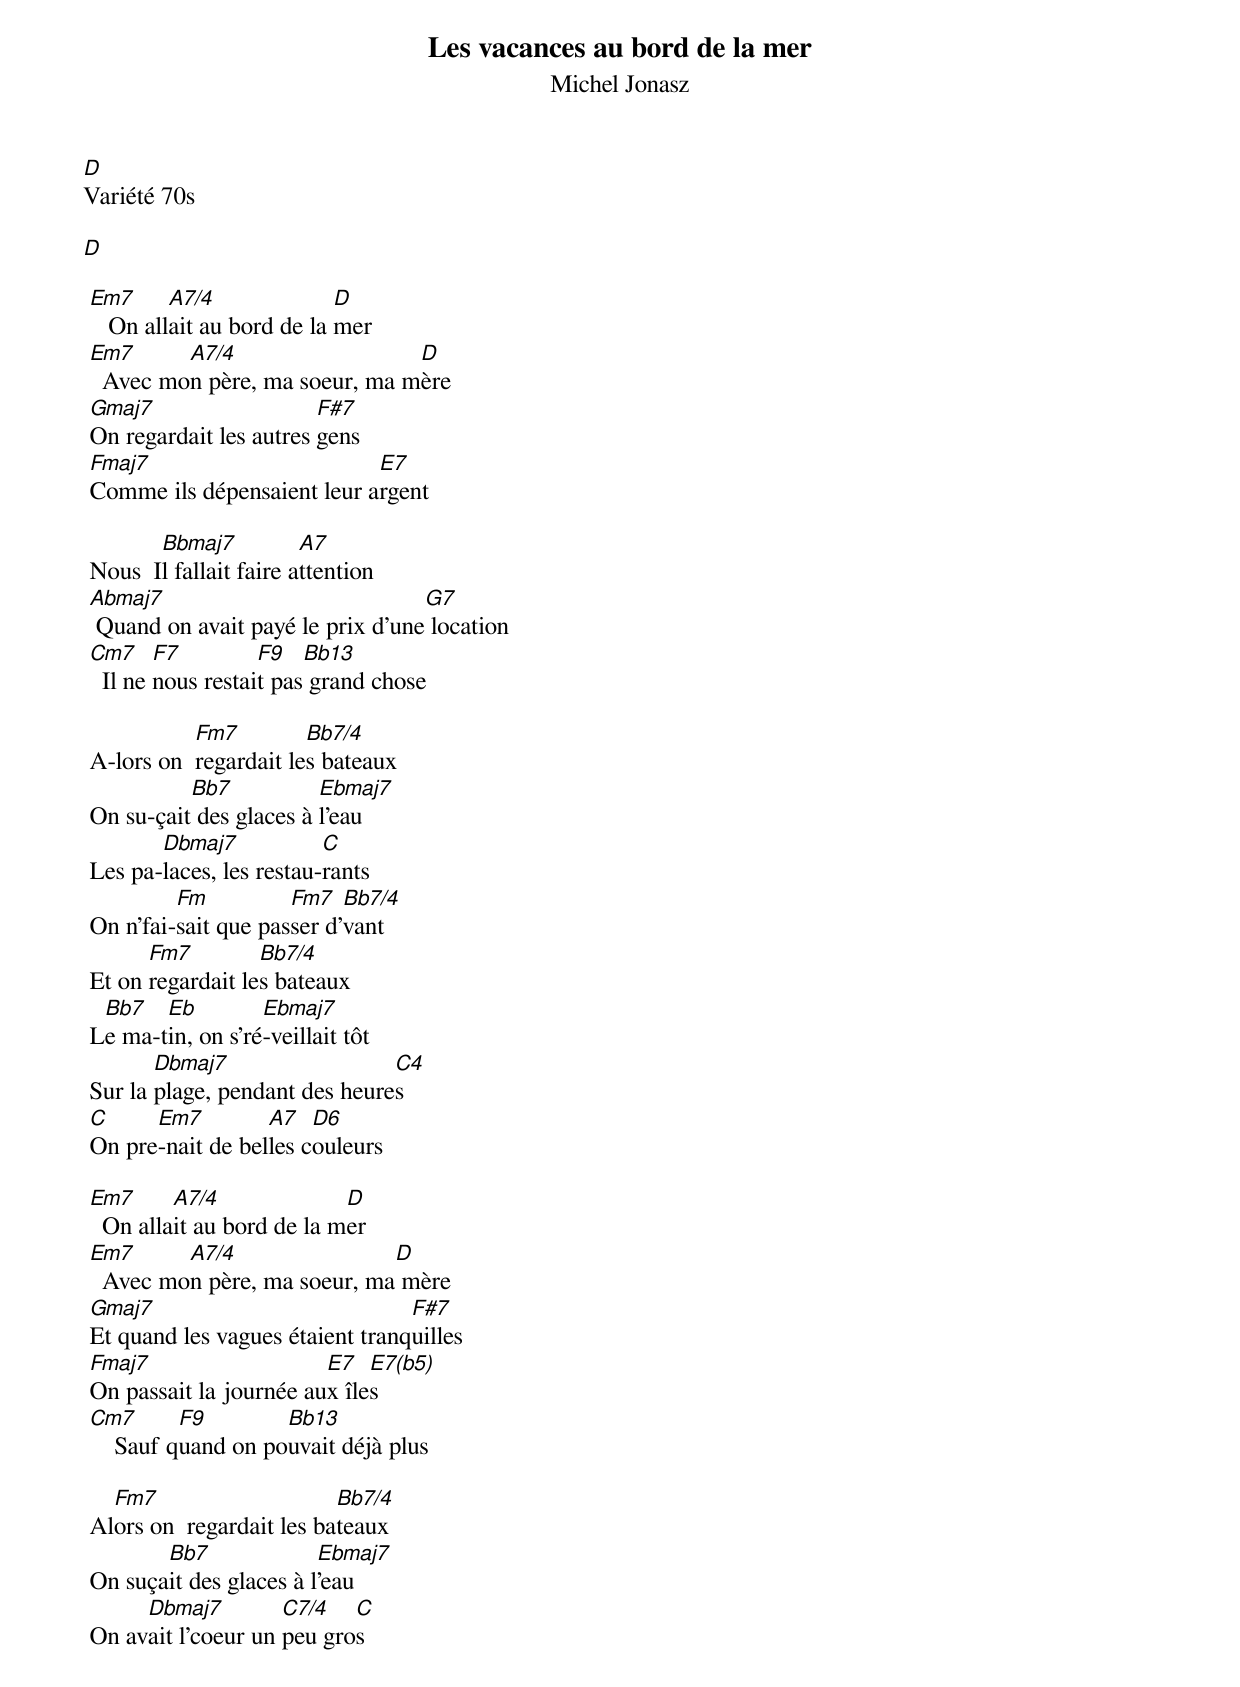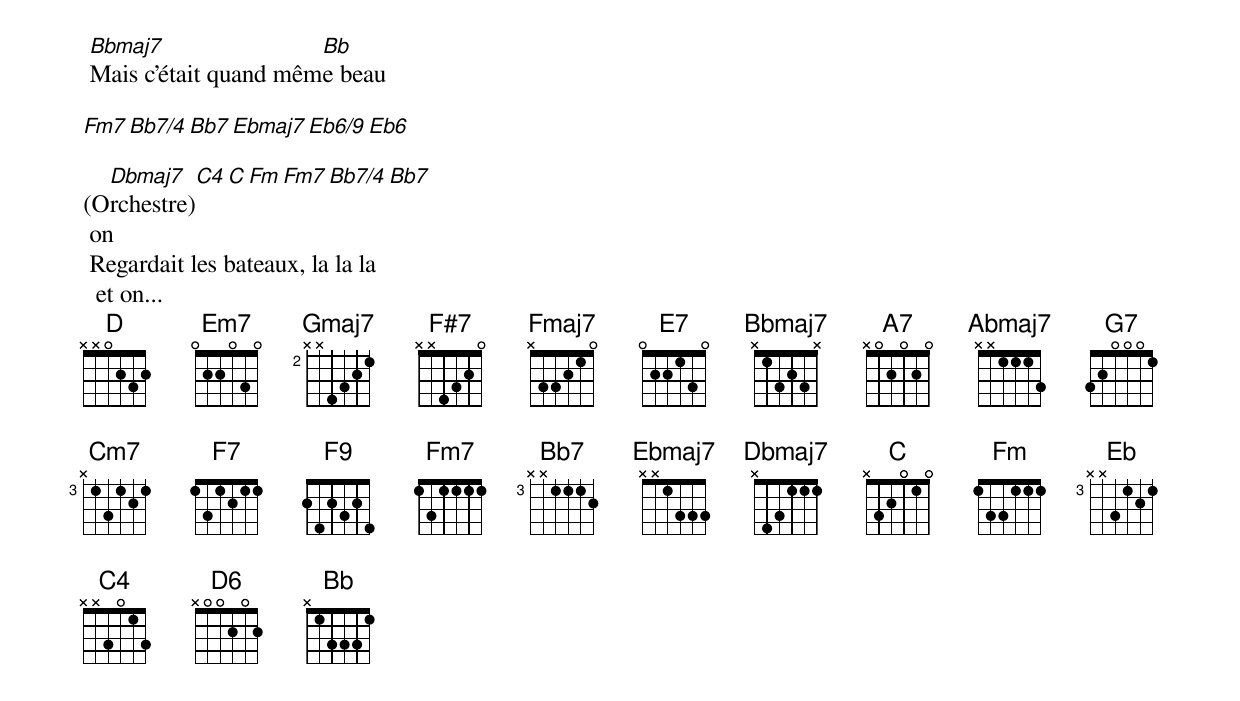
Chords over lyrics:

Les vacances au bord de la mer
Michel Jonasz
D
Variété 70s

D

 Em7      A7/4              D
    On allait au bord de la mer
 Em7      A7/4                  D
   Avec mon père, ma soeur, ma mère
 Gmaj7                   F#7
 On regardait les autres gens
 Fmaj7                       E7
 Comme ils dépensaient leur argent

        Bbmaj7           A7
 Nous  Il fallait faire attention
 Abmaj7                            G7
  Quand on avait payé le prix d'une location
 Cm7     F7         F9   Bb13
   Il ne nous restait pas grand chose

            Fm7         Bb7/4
 A-lors on  regardait les bateaux
           Bb7           Ebmaj7
 On su-çait des glaces à l'eau
        Dbmaj7            C
 Les pa-laces, les restau-rants
          Fm          Fm7   Bb7/4
 On n'fai-sait que passer d'vant
       Fm7         Bb7/4
 Et on regardait les bateaux
  Bb7   Eb         Ebmaj7
 Le ma-tin, on s'ré-veillait tôt
        Dbmaj7                  C4
 Sur la plage, pendant des heures
 C     Em7         A7   D6
 On pre-nait de belles couleurs

 Em7      A7/4              D
   On allait au bord de la mer
 Em7      A7/4                D
   Avec mon père, ma soeur, ma mère
 Gmaj7                            F#7
 Et quand les vagues étaient tranquilles
 Fmaj7                   E7   E7(b5)
 On passait la journée aux îles
 Cm7       F9        Bb13
     Sauf quand on pouvait déjà plus

   Fm7                     Bb7/4
 Alors on  regardait les bateaux
        Bb7              Ebmaj7
 On suçait des glaces à l'eau
      Dbmaj7         C7/4   C
 On avait l'coeur un peu gros
 Bbmaj7                Bb
 Mais c'était quand même beau

  Fm7   Bb7/4   Bb7   Ebmaj7   Eb6/9   Eb6

  Dbmaj7   C4   C   Fm   Fm7   Bb7/4   Bb7
(Orchestre)
 on
 Regardait les bateaux, la la la
  et on...
